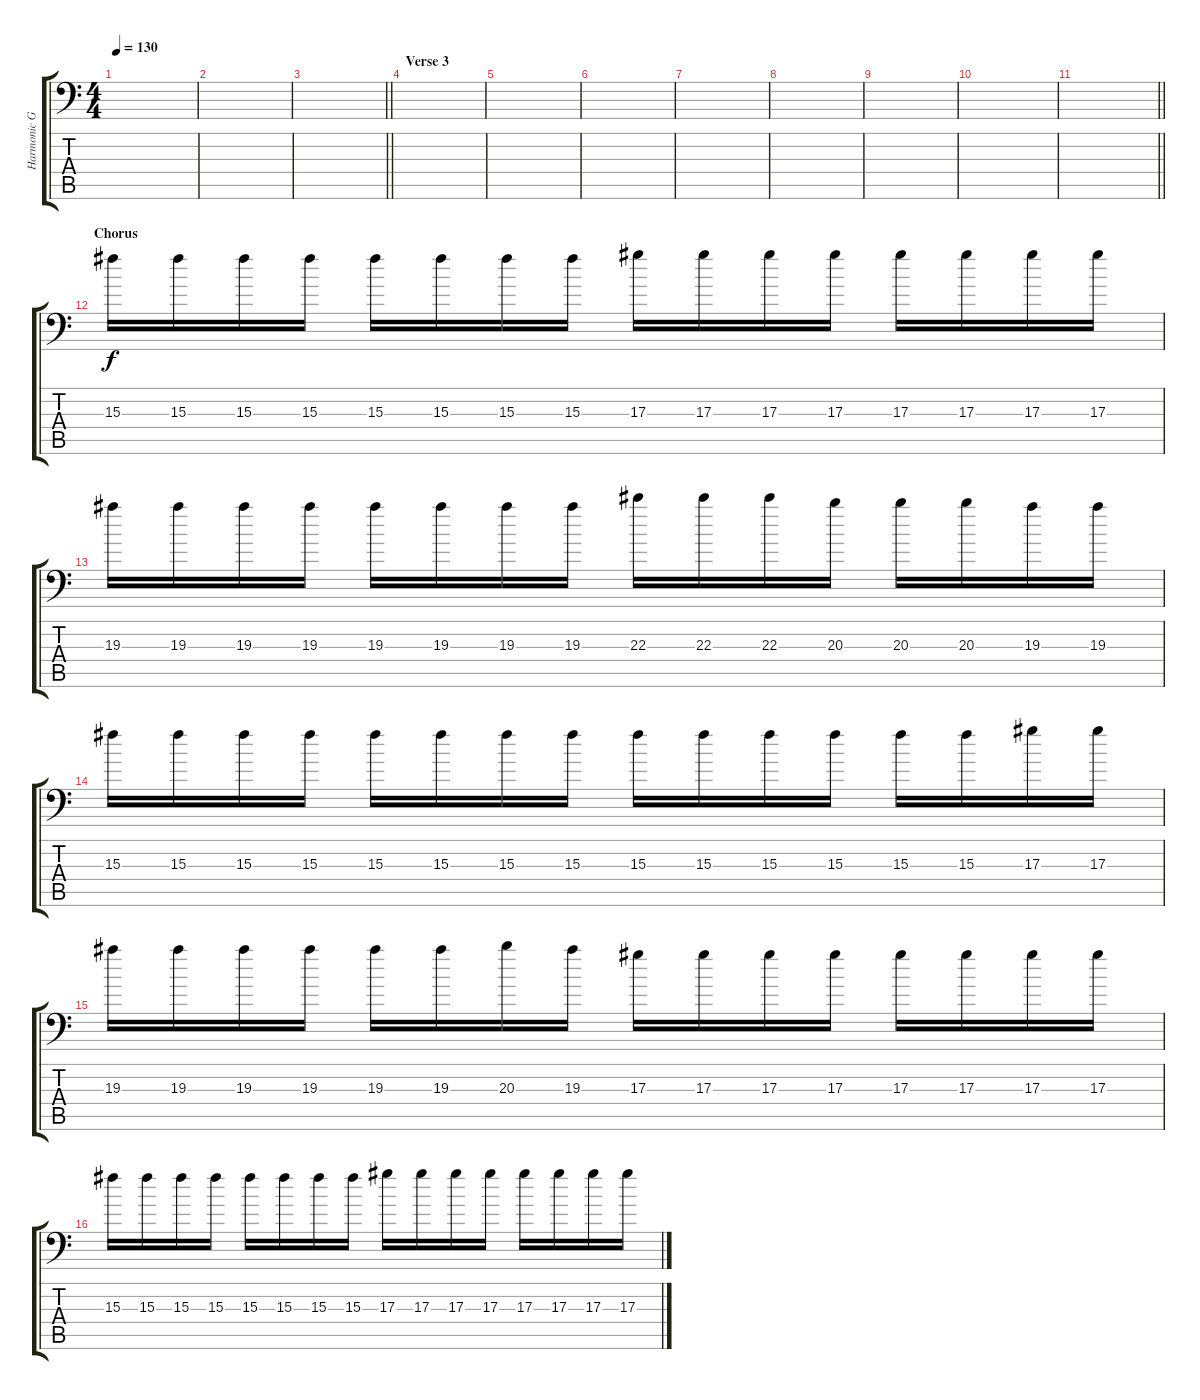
\track ("Harmonic Guitar" "Harmonic G") {instrument distortionguitar}
\staff {score tabs}
\tuning (C4 G3 Eb3 Bb2 F2 Bb1) {hide}
\ts (4 4)
\tempo 130
\clef f4
\ks c
|
|
\barLineRight lightlight
|
\section ("" "Verse 3")
|
|
|
|
|
|
|
\barLineRight lightlight
|
\section ("" "Chorus")
15.3.16 15.3.16 15.3.16 15.3.16 15.3.16 15.3.16 15.3.16 15.3.16 17.3.16 17.3.16 17.3.16 17.3.16 17.3.16 17.3.16 17.3.16 17.3.16 |
19.3.16 19.3.16 19.3.16 19.3.16 19.3.16 19.3.16 19.3.16 19.3.16 22.3.16 22.3.16 22.3.16 20.3.16 20.3.16 20.3.16 19.3.16 19.3.16 |
15.3.16 15.3.16 15.3.16 15.3.16 15.3.16 15.3.16 15.3.16 15.3.16 15.3.16 15.3.16 15.3.16 15.3.16 15.3.16 15.3.16 17.3.16 17.3.16 |
19.3.16 19.3.16 19.3.16 19.3.16 19.3.16 19.3.16 20.3.16 19.3.16 17.3.16 17.3.16 17.3.16 17.3.16 17.3.16 17.3.16 17.3.16 17.3.16 |
15.3.16 15.3.16 15.3.16 15.3.16 15.3.16 15.3.16 15.3.16 15.3.16 17.3.16 17.3.16 17.3.16 17.3.16 17.3.16 17.3.16 17.3.16 17.3.16
